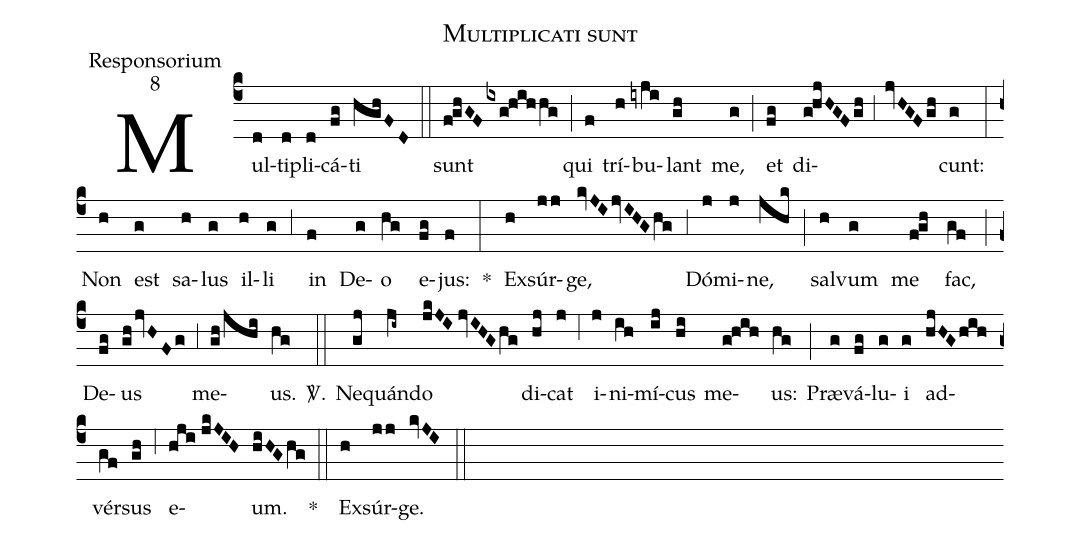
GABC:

name:Multiplicati sunt;
office-part:Responsorium;
mode:8;
%%
(c4) Mul(d)ti(d)pli(d)cá(fg)ti(hghFD) (::) sunt(f!ghGF/ixg!hihhg) (;) qui(f) trí(h)bu(iyji)lant(gh) me,(g) (;) et(fg) di(g!hjHGF/gh;3jvHGFgh)cunt:(g) (:) Non(h) est(g) sa(h)lus(g) il(h)li(g) (;3) in(f) De(g)o(hg) e(fg)jus:(f) *(:) Ex(h)súr(jj)ge,(kvJI/jvIHG/hg) (;3) Dó(j)mi(j)ne,(jhk) (;) sal(h)vum(g) me(f!gh) fac,(gf) (;) De(fg)us(gh/jvHFg) (;3) me(gh/jhi)us.(hg) <sp>V/</sp>.(::) Ne(gj)quán(ji~)do(jkJI//jvIHGhg) di(hj)cat(j) (;6) i(j)ni(ih)mí(ij)cus(hi) me(g!hih)us:(hg) (;) Præ(g)vá(fg)lu(g)i(g) ad(hjHG/hih)vér(gf)sus(gh) (;6) e(hji//jkJIH)um.(hiHG/hg) *(::) Ex(h)súr(jj)ge.(kvJI) (::)
